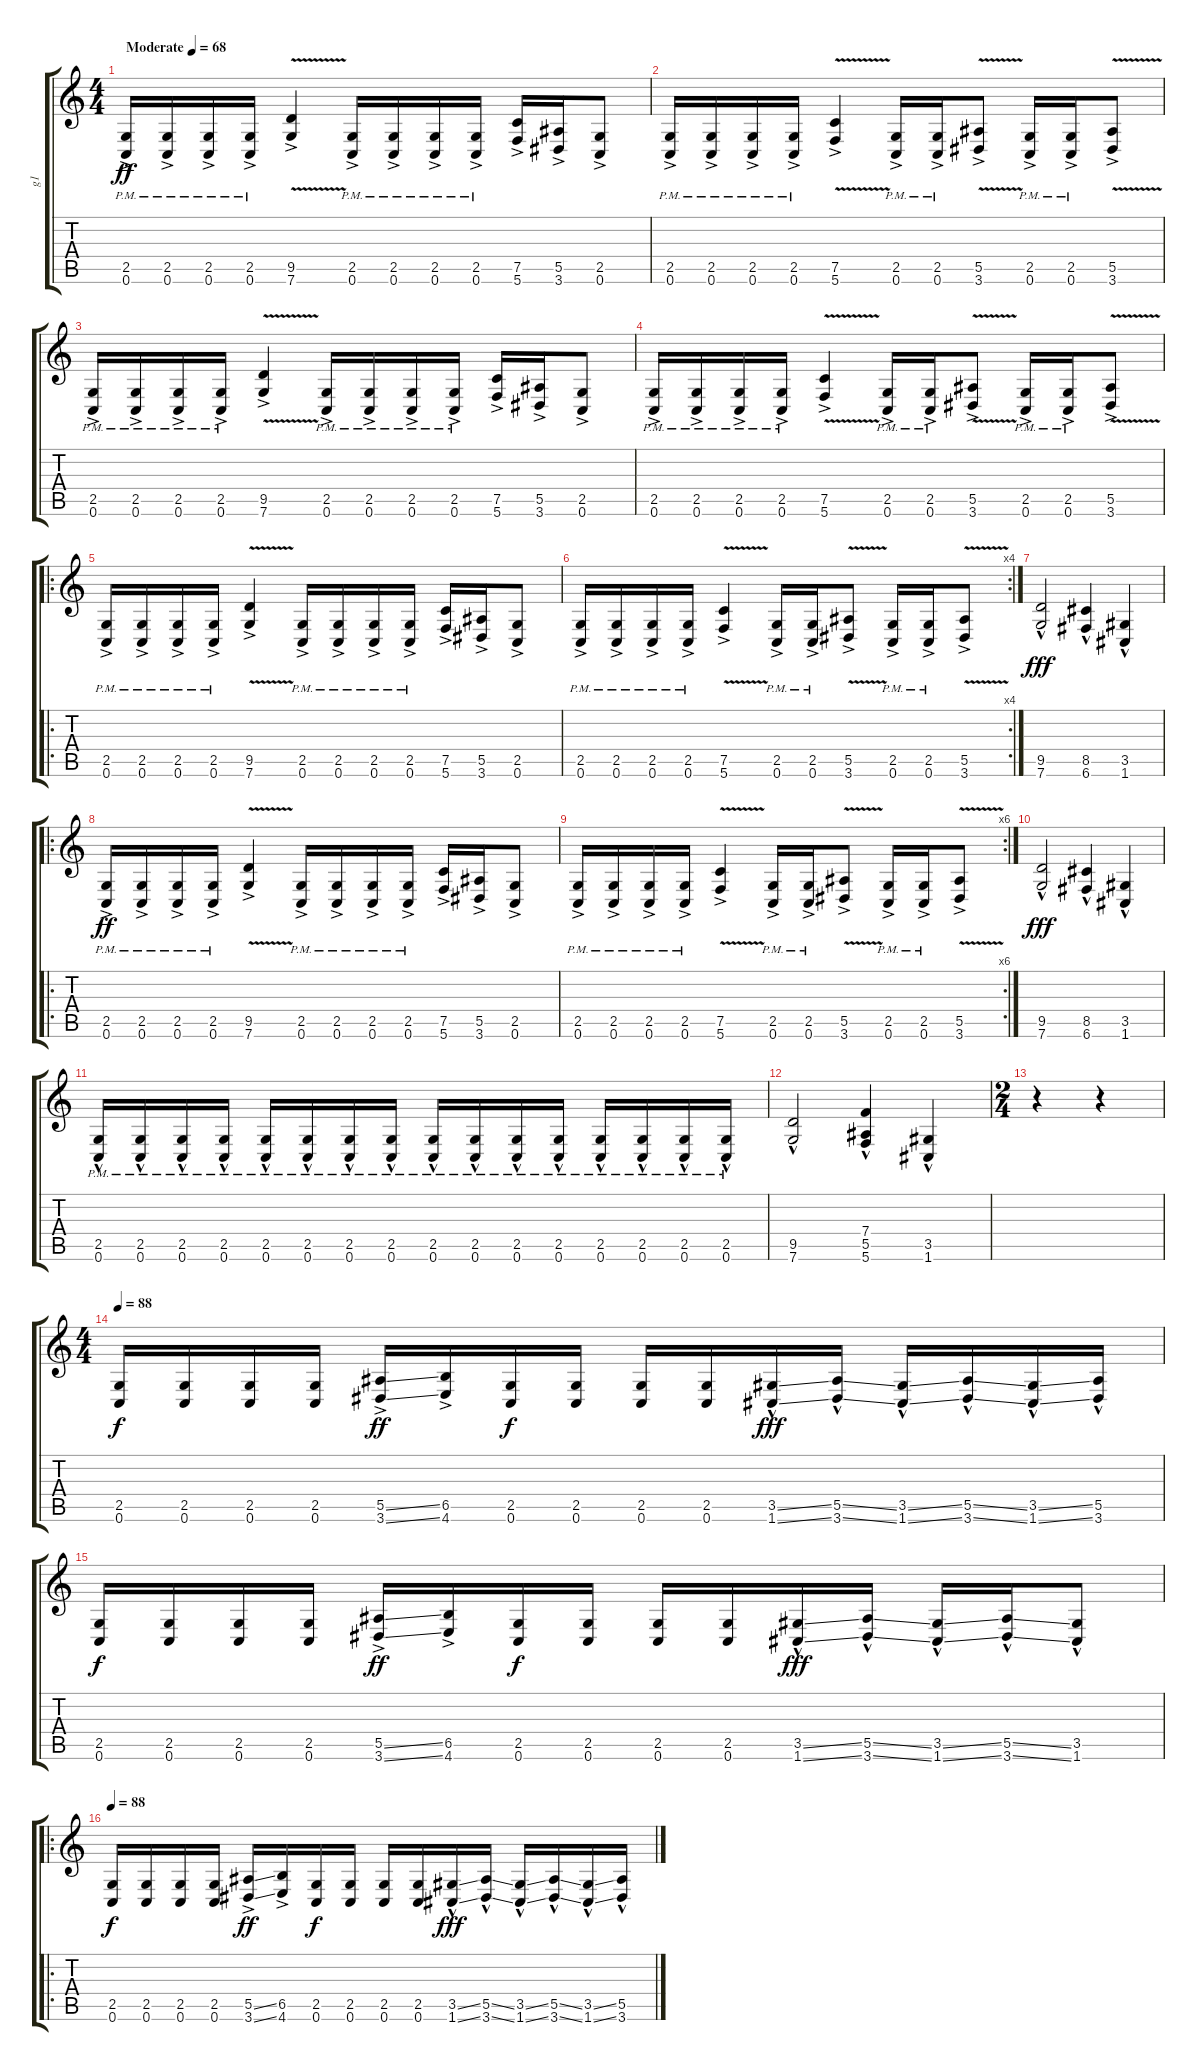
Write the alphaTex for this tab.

\track ("g1" "g1") {instrument distortionguitar}
\staff {score tabs}
\tuning (C4 G3 Eb3 Bb2 F2 C2) {hide}
\ts (4 4)
\tempo (68 "Moderate")
\clef g2
\ks c
(2.5{ac pm} 0.6{ac pm}).16{dy ff instrument distortionguitar} (2.5{ac pm} 0.6{ac pm}).16 (2.5{ac pm} 0.6{ac pm}).16 (2.5{ac pm} 0.6{ac pm}).16 (9.5{ac} 7.6{v ac}).4 (2.5{ac pm} 0.6{ac pm}).16 (2.5{ac pm} 0.6{ac pm}).16 (2.5{ac pm} 0.6{ac pm}).16 (2.5{ac pm} 0.6{ac pm}).16 (7.5{ac} 5.6{ac}).16 (5.5{ac} 3.6{ac}).16 (2.5{ac} 0.6{ac}).8 |
(2.5{ac pm} 0.6{ac pm}).16 (2.5{ac pm} 0.6{ac pm}).16 (2.5{ac pm} 0.6{ac pm}).16 (2.5{ac pm} 0.6{ac pm}).16 (7.5{ac} 5.6{v ac}).4 (2.5{ac pm} 0.6{ac pm}).16 (2.5{ac pm} 0.6{ac pm}).16 (5.5{ac} 3.6{v ac}).8 (2.5{ac pm} 0.6{ac pm}).16 (2.5{ac pm} 0.6{ac pm}).16 (5.5{ac} 3.6{v ac}).8 |
(2.5{ac pm} 0.6{ac pm}).16 (2.5{ac pm} 0.6{ac pm}).16 (2.5{ac pm} 0.6{ac pm}).16 (2.5{ac pm} 0.6{ac pm}).16 (9.5{ac} 7.6{v ac}).4 (2.5{ac pm} 0.6{ac pm}).16 (2.5{ac pm} 0.6{ac pm}).16 (2.5{ac pm} 0.6{ac pm}).16 (2.5{ac pm} 0.6{ac pm}).16 (7.5{ac} 5.6{ac}).16 (5.5{ac} 3.6{ac}).16 (2.5{ac} 0.6{ac}).8 |
(2.5{ac pm} 0.6{ac pm}).16 (2.5{ac pm} 0.6{ac pm}).16 (2.5{ac pm} 0.6{ac pm}).16 (2.5{ac pm} 0.6{ac pm}).16 (7.5{ac} 5.6{v ac}).4 (2.5{ac pm} 0.6{ac pm}).16 (2.5{ac pm} 0.6{ac pm}).16 (5.5{ac} 3.6{v ac}).8 (2.5{ac pm} 0.6{ac pm}).16 (2.5{ac pm} 0.6{ac pm}).16 (5.5{ac} 3.6{v ac}).8 |
\ro
(2.5{ac pm} 0.6{ac pm}).16 (2.5{ac pm} 0.6{ac pm}).16 (2.5{ac pm} 0.6{ac pm}).16 (2.5{ac pm} 0.6{ac pm}).16 (9.5{ac} 7.6{v ac}).4 (2.5{ac pm} 0.6{ac pm}).16 (2.5{ac pm} 0.6{ac pm}).16 (2.5{ac pm} 0.6{ac pm}).16 (2.5{ac pm} 0.6{ac pm}).16 (7.5{ac} 5.6{ac}).16 (5.5{ac} 3.6{ac}).16 (2.5{ac} 0.6{ac}).8 |
\rc 4
(2.5{ac pm} 0.6{ac pm}).16 (2.5{ac pm} 0.6{ac pm}).16 (2.5{ac pm} 0.6{ac pm}).16 (2.5{ac pm} 0.6{ac pm}).16 (7.5{ac} 5.6{v ac}).4 (2.5{ac pm} 0.6{ac pm}).16 (2.5{ac pm} 0.6{ac pm}).16 (5.5{ac} 3.6{v ac}).8 (2.5{ac pm} 0.6{ac pm}).16 (2.5{ac pm} 0.6{ac pm}).16 (5.5{ac} 3.6{v ac}).8 |
(9.5{hac} 7.6{hac}).2{dy fff} (8.5{hac} 6.6{hac}).4 (3.5{hac} 1.6{hac}).4 |
\ro
(2.5{ac pm} 0.6{ac pm}).16{dy ff} (2.5{ac pm} 0.6{ac pm}).16 (2.5{ac pm} 0.6{ac pm}).16 (2.5{ac pm} 0.6{ac pm}).16 (9.5{ac} 7.6{v ac}).4 (2.5{ac pm} 0.6{ac pm}).16 (2.5{ac pm} 0.6{ac pm}).16 (2.5{ac pm} 0.6{ac pm}).16 (2.5{ac pm} 0.6{ac pm}).16 (7.5{ac} 5.6{ac}).16 (5.5{ac} 3.6{ac}).16 (2.5{ac} 0.6{ac}).8 |
\rc 6
(2.5{ac pm} 0.6{ac pm}).16 (2.5{ac pm} 0.6{ac pm}).16 (2.5{ac pm} 0.6{ac pm}).16 (2.5{ac pm} 0.6{ac pm}).16 (7.5{ac} 5.6{v ac}).4 (2.5{ac pm} 0.6{ac pm}).16 (2.5{ac pm} 0.6{ac pm}).16 (5.5{ac} 3.6{v ac}).8 (2.5{ac pm} 0.6{ac pm}).16 (2.5{ac pm} 0.6{ac pm}).16 (5.5{ac} 3.6{v ac}).8 |
(9.5{hac} 7.6{hac}).2{dy fff} (8.5{hac} 6.6{hac}).4 (3.5{hac} 1.6{hac}).4 |
(2.5{hac pm} 0.6{hac pm}).16 (2.5{hac pm} 0.6{hac pm}).16 (2.5{hac pm} 0.6{hac pm}).16 (2.5{hac pm} 0.6{hac pm}).16 (2.5{hac pm} 0.6{hac pm}).16 (2.5{hac pm} 0.6{hac pm}).16 (2.5{hac pm} 0.6{hac pm}).16 (2.5{hac pm} 0.6{hac pm}).16 (2.5{hac pm} 0.6{hac pm}).16 (2.5{hac pm} 0.6{hac pm}).16 (2.5{hac pm} 0.6{hac pm}).16 (2.5{hac pm} 0.6{hac pm}).16 (2.5{hac pm} 0.6{hac pm}).16 (2.5{hac pm} 0.6{hac pm}).16 (2.5{hac pm} 0.6{hac pm}).16 (2.5{hac pm} 0.6{hac pm}).16 |
(9.5{hac} 7.6{hac}).2 (7.4{hac} 5.5{hac} 5.6{hac}).4 (3.5{hac} 1.6{hac}).4 |
\ts (2 4)
r.4 r.4 |
\ts (4 4)
\tempo 88
(2.5 0.6).16{dy f} (2.5 0.6).16 (2.5 0.6).16 (2.5 0.6).16 (5.5{ss} 3.6{ss ac}).16{dy ff} (6.5 4.6{ac}).16 (2.5 0.6).16{dy f} (2.5 0.6).16 (2.5 0.6).16 (2.5 0.6).16 (3.5{ss} 1.6{ss hac}).16{dy fff} (5.5{ss} 3.6{ss hac}).16 (3.5{ss} 1.6{ss hac}).16 (5.5{ss} 3.6{ss hac}).16 (3.5{ss hac} 1.6{ss hac}).16 (5.5{hac} 3.6{hac}).16 |
(2.5 0.6).16{dy f} (2.5 0.6).16 (2.5 0.6).16 (2.5 0.6).16 (5.5{ss ac} 3.6{ss ac}).16{dy ff} (6.5{ac} 4.6{ac}).16 (2.5 0.6).16{dy f} (2.5 0.6).16 (2.5 0.6).16 (2.5 0.6).16 (3.5{ss hac} 1.6{ss hac}).16{dy fff} (5.5{ss hac} 3.6{ss hac}).16 (3.5{ss hac} 1.6{ss hac}).16 (5.5{ss hac} 3.6{ss hac}).16 (3.5{hac} 1.6{hac}).8 |
\ro
\tempo 88
(2.5 0.6).16{dy f} (2.5 0.6).16 (2.5 0.6).16 (2.5 0.6).16 (5.5{ss} 3.6{ss ac}).16{dy ff} (6.5 4.6{ac}).16 (2.5 0.6).16{dy f} (2.5 0.6).16 (2.5 0.6).16 (2.5 0.6).16 (3.5{ss} 1.6{ss hac}).16{dy fff} (5.5{ss} 3.6{ss hac}).16 (3.5{ss} 1.6{ss hac}).16 (5.5{ss} 3.6{ss hac}).16 (3.5{ss hac} 1.6{ss hac}).16 (5.5{hac} 3.6{hac}).16
